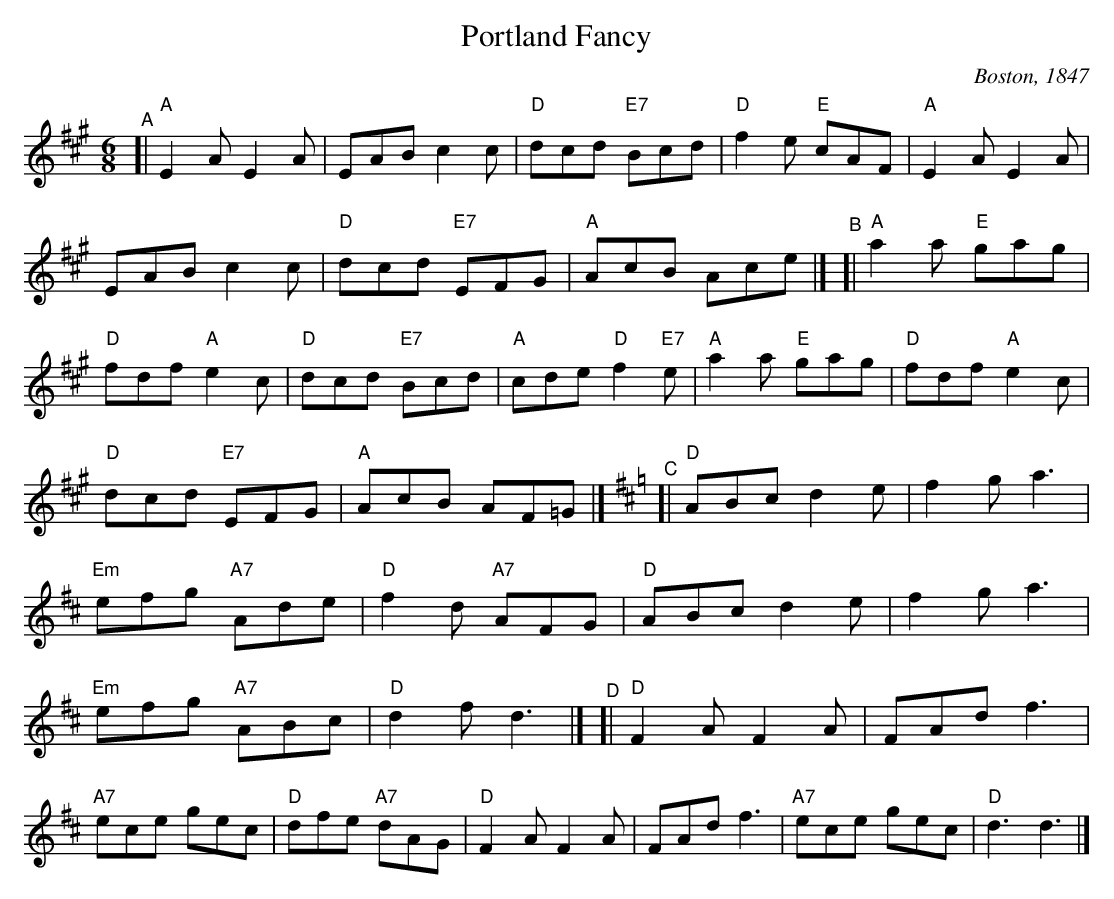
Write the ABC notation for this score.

X:1
T: Portland Fancy
O: Boston, 1847
M: 6/8
L: 1/8
K: A
"^A"[|\
"A"E2A E2A | EAB c2c | "D"dcd "E7"Bcd | "D"f2e "E"cAF |
"A"E2A E2A | EAB c2c | "D"dcd "E7"EFG | "A"AcB Ace |]
"^B"[|\
"A"a2a "E"gag | "D"fdf "A"e2c | "D"dcd "E7"Bcd | "A"cde "D"f2"E7"e |
"A"a2a "E"gag | "D"fdf "A"e2c | "D"dcd "E7"EFG | "A"AcB AF=G |] [K:=g][K:D]
"^C"[|\
"D"ABc d2e | f2g a3 | "Em"efg "A7"Ade | "D"f2d "A7"AFG |
"D"ABc d2e | f2g a3 | "Em"efg "A7"ABc | "D"d2f d3 |]
"^D"[|\
"D"F2A F2A | FAd f3 | "A7"ece gec | "D"dfe "A7"dAG |
"D"F2A F2A | FAd f3 | "A7"ece gec | "D"d3 d3 |]
